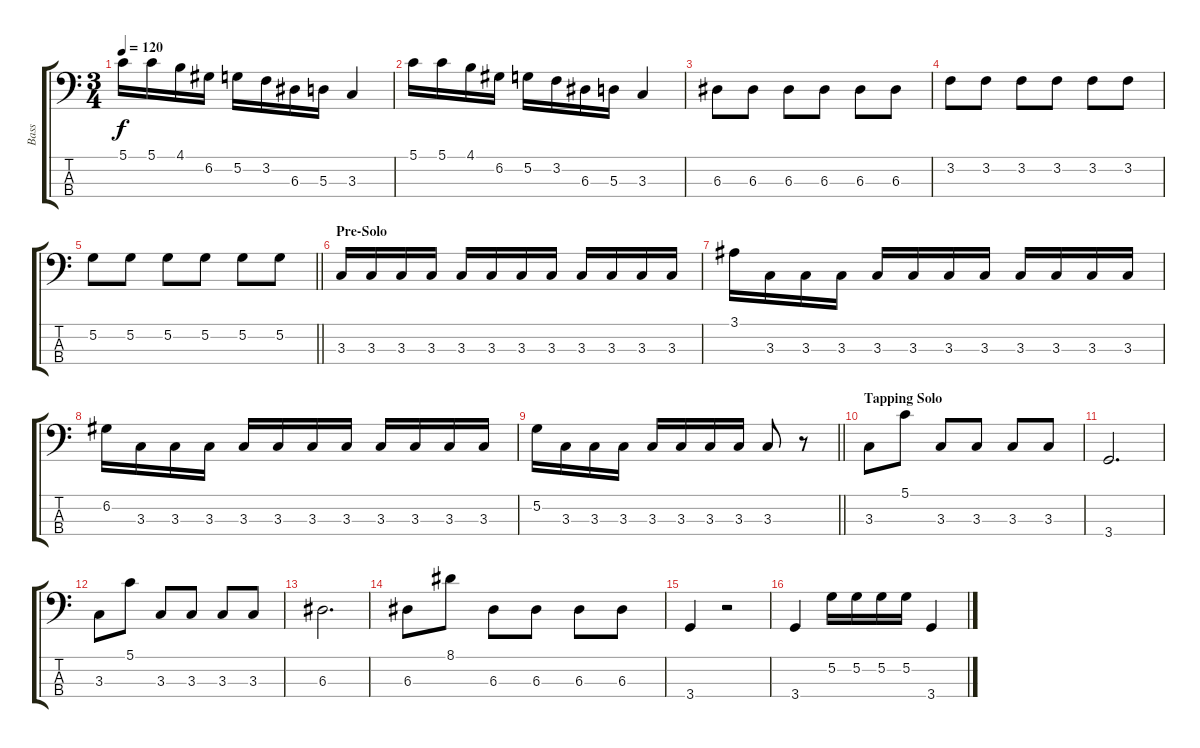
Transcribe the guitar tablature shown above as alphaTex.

\track ("Bass" "Bass") {instrument electricbassfinger}
\staff {score tabs}
\tuning (G2 D2 A1 E1) {hide}
\ts (3 4)
\tempo 120
\clef f4
\ks c
5.1.16{dy f} 5.1.16 4.1.16 6.2.16 5.2.16 3.2.16 6.3.16 5.3.16 3.3.4 |
5.1.16 5.1.16 4.1.16 6.2.16 5.2.16 3.2.16 6.3.16 5.3.16 3.3.4 |
6.3.8 6.3.8 6.3.8 6.3.8 6.3.8 6.3.8 |
3.2.8 3.2.8 3.2.8 3.2.8 3.2.8 3.2.8 |
\barLineRight lightlight
5.2.8 5.2.8 5.2.8 5.2.8 5.2.8 5.2.8 |
\section ("" "Pre-Solo")
3.3.16 3.3.16 3.3.16 3.3.16 3.3.16 3.3.16 3.3.16 3.3.16 3.3.16 3.3.16 3.3.16 3.3.16 |
3.1.16 3.3.16 3.3.16 3.3.16 3.3.16 3.3.16 3.3.16 3.3.16 3.3.16 3.3.16 3.3.16 3.3.16 |
6.2.16 3.3.16 3.3.16 3.3.16 3.3.16 3.3.16 3.3.16 3.3.16 3.3.16 3.3.16 3.3.16 3.3.16 |
\barLineRight lightlight
5.2.16 3.3.16 3.3.16 3.3.16 3.3.16 3.3.16 3.3.16 3.3.16 3.3.8 r.8 |
\section ("" "Tapping Solo")
3.3.8 5.1.8 3.3.8 3.3.8 3.3.8 3.3.8 |
3.4.2{d} |
3.3.8 5.1.8 3.3.8 3.3.8 3.3.8 3.3.8 |
6.3.2{d} |
6.3.8 8.1.8 6.3.8 6.3.8 6.3.8 6.3.8 |
3.4.4 r.2 |
3.4.4 5.2.16 5.2.16 5.2.16 5.2.16 3.4.4
